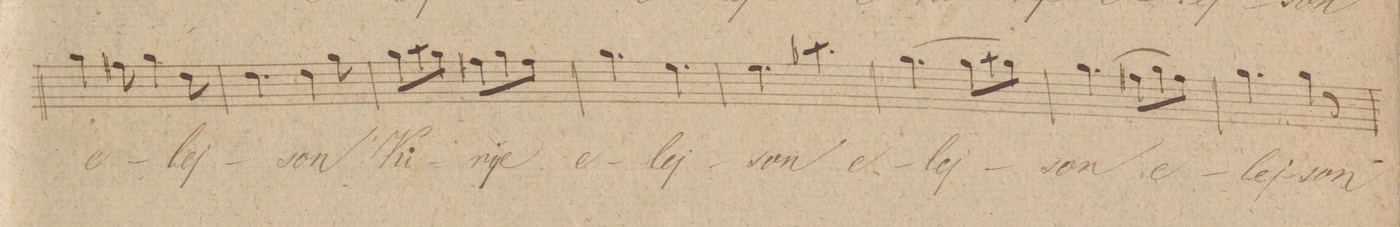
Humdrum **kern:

**kern	**text	**dynam
*I"Alto	*	*
*clefC3	*	*
*k[]	*	*
*M6/8	*	*
4a\	e-	.
8g#X\	.	.
4a\	.	.
8e\	-lej-	.
=38	=38	=38
4.e\	.	.
4e\	-son	.
8a\	.	.
=39	=39	=39
8a\L	Ki-	.
8b\	.	.
8a\J	.	.
8g#X\L	-rije	.
8a\	.	.
8g#\J	.	.
=40	=40	=40
4.a\	e-	.
4.f\	-lej-	.
=41	=41	=41
4.f\	-son	.
4.b-X\	e-	.
=42	=42	=42
(4.a\	-lej-	.
8a\L	.	.
8b\)	.	.
8a\J	.	.
=43	=43	=43
(4.a\	-son	.
8g#X\L	e-	.
8a\)	.	.
8g#\J	.	.
=44	=44	=44
4.a\	-lej-	.
4a\	-son	.
8r	.	.
=45	=45	=45
*-	*-	*-
